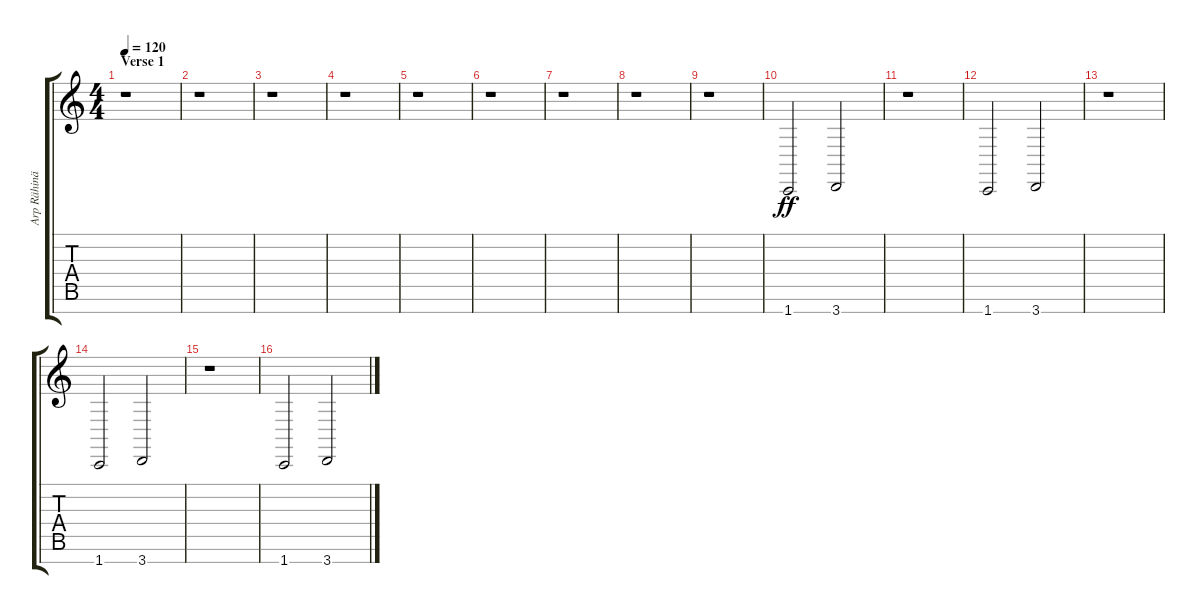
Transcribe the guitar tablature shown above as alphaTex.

\track ("Arp Rähinä" "Arp Rähinä") {instrument pad6metallic}
\staff {score tabs}
\tuning (E4 B3 G3 D3 A2 E2 B1) {hide}
\ts (4 4)
\section ("" "Verse 1")
\tempo 120
\clef g2
\ks c
r.1{dy ff} |
r.1 |
r.1 |
r.1 |
r.1 |
r.1 |
r.1 |
r.1 |
r.1 |
1.7.2 3.7.2 |
r.1 |
1.7.2 3.7.2 |
r.1 |
1.7.2 3.7.2 |
r.1 |
1.7.2 3.7.2
